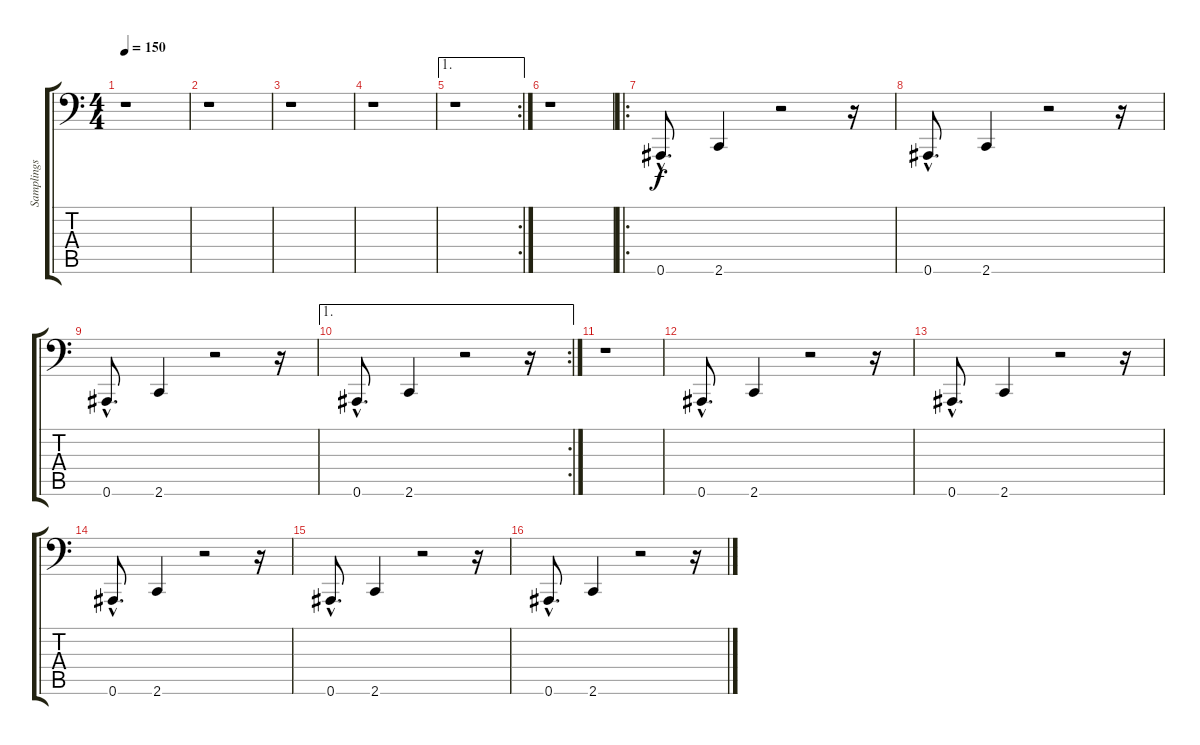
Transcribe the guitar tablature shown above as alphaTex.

\track ("Samplings" "Samplings") {instrument acousticguitarnylon}
\staff {score tabs}
\tuning (Bb2 F2 Db2 Ab1 Eb1 Bb0) {hide}
\ts (4 4)
\tempo 150
\clef f4
\ks c
r.1{dy f} |
r.1 |
r.1 |
r.1 |
\ae 1
\rc 2
r.1 |
r.1 |
\ro
0.6{hac}.8{d volume 10 instrument lead2sawtooth} 2.6.4 r.2 r.16 |
0.6{hac}.8{d} 2.6.4 r.2 r.16 |
0.6{hac}.8{d} 2.6.4 r.2 r.16 |
\ae 1
\rc 2
0.6{hac}.8{d} 2.6.4 r.2 r.16 |
r.1 |
0.6{hac}.8{d volume 10 instrument lead2sawtooth} 2.6.4 r.2 r.16 |
0.6{hac}.8{d} 2.6.4 r.2 r.16 |
0.6{hac}.8{d} 2.6.4 r.2 r.16 |
0.6{hac}.8{d} 2.6.4 r.2 r.16 |
0.6{hac}.8{d volume 10 instrument lead2sawtooth} 2.6.4 r.2 r.16
